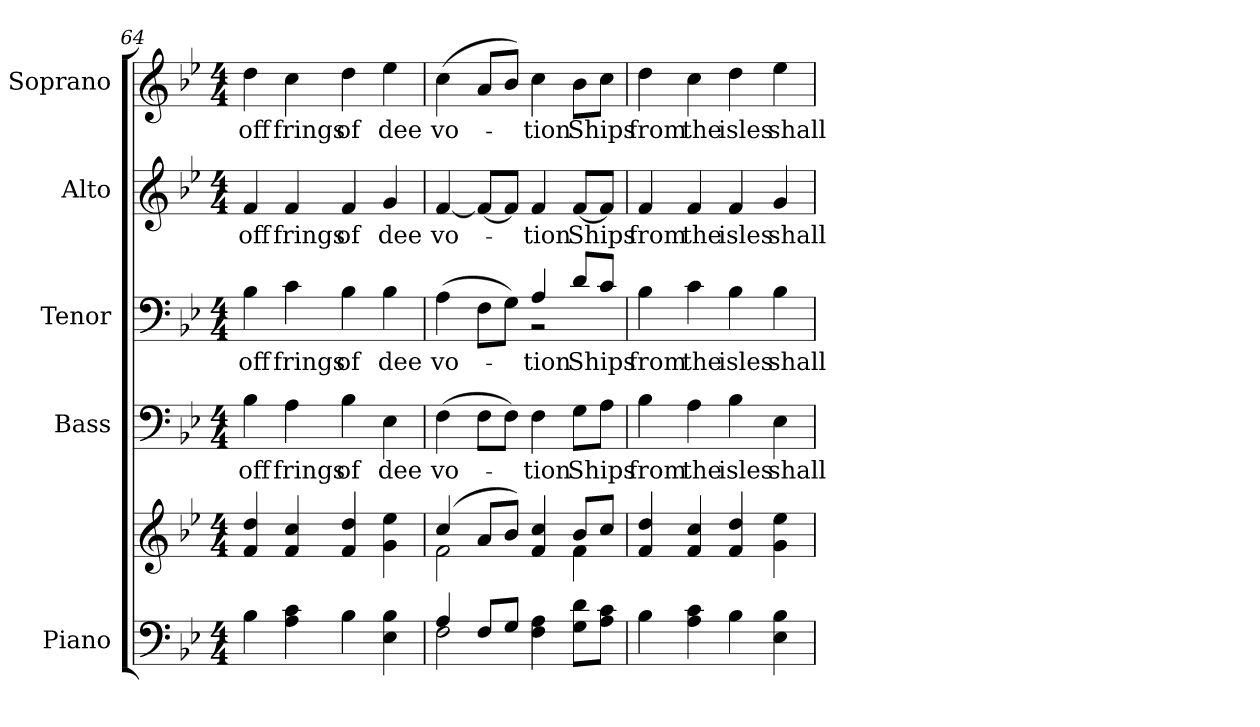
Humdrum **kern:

**kern	**kern	**kern	**text	**kern	**text	**kern	**text	**kern	**text
*part5	*part5	*part4	*part4	*part3	*part3	*part2	*part2	*part1	*part1
*staff6	*staff5	*staff4	*staff4	*staff3	*staff3	*staff2	*staff2	*staff1	*staff1
*I"Piano	*	*I"Bass	*	*I"Tenor	*	*I"Alto	*	*I"Soprano	*
*I'Pno.	*	*I'B.	*	*I'T.	*	*I'A.	*	*I'S.	*
!!LO:PB:g=z
*clefF4	*clefG2	*clefF4	*	*clefF4	*	*clefG2	*	*clefG2	*
*k[b-e-]	*k[b-e-]	*k[b-e-]	*	*k[b-e-]	*	*k[b-e-]	*	*k[b-e-]	*
*B-:	*B-:	*B-:	*	*B-:	*	*B-:	*	*B-:	*
*M4/4	*M4/4	*M4/4	*	*M4/4	*	*M4/4	*	*M4/4	*
=64	=64	=64	=64	=64	=64	=64	=64	=64	=64
!	!	!	!LO:LY:b:color=#000000	!	!	!	!	!	!
!	!	!	!	!	!LO:LY:b:color=#000000	!	!	!	!
!	!	!	!	!	!	!	!LO:LY:b:color=#000000	!	!
!	!	!	!	!	!	!	!	!	!LO:LY:b:color=#000000
4B-i\	4fi/ 4ddi	4B-i\	off	4B-i\	off	4fi/	off	4ddi\	off
!	!	!	!LO:LY:b:color=#000000	!	!	!	!	!	!
!	!	!	!	!	!LO:LY:b:color=#000000	!	!	!	!
!	!	!	!	!	!	!	!LO:LY:b:color=#000000	!	!
!	!	!	!	!	!	!	!	!	!LO:LY:b:color=#000000
4Ai\ 4ci	4fi/ 4cci	4Ai\	frings	4ci\	frings	4fi/	frings	4cci\	frings
!	!	!	!LO:LY:b:color=#000000	!	!	!	!	!	!
!	!	!	!	!	!LO:LY:b:color=#000000	!	!	!	!
!	!	!	!	!	!	!	!LO:LY:b:color=#000000	!	!
!	!	!	!	!	!	!	!	!	!LO:LY:b:color=#000000
4B-i\	4fi/ 4ddi	4B-i\	of	4B-i\	of	4fi/	of	4ddi\	of
!	!	!	!LO:LY:b:color=#000000	!	!	!	!	!	!
!	!	!	!	!	!LO:LY:b:color=#000000	!	!	!	!
!	!	!	!	!	!	!	!LO:LY:b:color=#000000	!	!
!	!	!	!	!	!	!	!	!	!LO:LY:b:color=#000000
4E-i\ 4B-i	4gi\ 4ee-i	4E-i\	dee	4B-i\	dee	4gi/	dee	4ee-i\	dee
=65	=65	=65	=65	=65	=65	=65	=65	=65	=65
*^	*^	*	*	*	*	*	*	*	*
!	!	!	!	!	!LO:LY:b:color=#000000	!	!	!	!	!	!
!	!	!	!	!	!	!	!LO:LY:b:color=#000000	!	!	!	!
*	*	*	*	*	*	*^	*	*	*	*	*
!	!	!	!	!	!	!	!	!	!	!LO:LY:b:color=#000000	!	!
!	!	!	!	!	!	!	!	!	!	!	!	!LO:LY:b:color=#000000
4Ai/	2Fi\	(4cci/	2fi\	(4Fi\	vo-	(4Ai\	2ryy	vo-	[<4fi/	vo-	(4cci\	vo-
8Fi/L	.	8ai/L	.	8Fi\L	.	8Fi\L	.	.	8fi/L_<	.	8ai/L	.
8Gi/J	.	8b-i/J)	.	8Fi\J)	.	8Gi\J)	.	.	8fi/J]	.	8b-i/J)	.
!	!	!	!	!	!LO:LY:b:color=#000000	!	!	!	!	!	!	!
!	!	!	!	!	!	!	!	!LO:LY:b:color=#000000	!	!	!	!
!	!	!	!	!	!	!	!	!	!	!LO:LY:b:color=#000000	!	!
!	!	!	!	!	!	!	!	!	!	!	!	!LO:LY:b:color=#000000
4Fi\ 4Ai	2ryy	4fi/ 4cci	4ryy	4Fi\	-tion	4Ai/	2r	-tion	4fi/	-tion	4cci\	-tion
!	!	!	!	!	!LO:LY:b:color=#000000	!	!	!	!	!	!	!
!	!	!	!	!	!	!	!	!LO:LY:b:color=#000000	!	!	!	!
!	!	!	!	!	!	!	!	!	!	!LO:LY:b:color=#000000	!	!
!	!	!	!	!	!	!	!	!	!	!	!	!LO:LY:b:color=#000000
8Gi\ 8diL	.	8b-i/L	4fi\	8Gi\L	Ships	8di/L	.	Ships	[<8fi/L	Ships	8b-i\L	Ships
8Ai\ 8ciJ	.	8cci/J	.	8Ai\J	.	8ci/J	.	.	8fi/J]	.	8cci\J	.
*v	*v	*	*	*	*	*v	*v	*	*	*	*	*
*	*v	*v	*	*	*	*	*	*	*	*
!!LO:PB:g=z
=66	=66	=66	=66	=66	=66	=66	=66	=66	=66
!	!	!	!LO:LY:b:color=#000000	!	!	!	!	!	!
!	!	!	!	!	!LO:LY:b:color=#000000	!	!	!	!
!	!	!	!	!	!	!	!LO:LY:b:color=#000000	!	!
!	!	!	!	!	!	!	!	!	!LO:LY:b:color=#000000
4B-i\	4fi/ 4ddi	4B-i\	from	4B-i\	from	4fi/	from	4ddi\	from
!	!	!	!LO:LY:b:color=#000000	!	!	!	!	!	!
!	!	!	!	!	!LO:LY:b:color=#000000	!	!	!	!
!	!	!	!	!	!	!	!LO:LY:b:color=#000000	!	!
!	!	!	!	!	!	!	!	!	!LO:LY:b:color=#000000
4Ai\ 4ci	4fi/ 4cci	4Ai\	the	4ci\	the	4fi/	the	4cci\	the
!	!	!	!LO:LY:b:color=#000000	!	!	!	!	!	!
!	!	!	!	!	!LO:LY:b:color=#000000	!	!	!	!
!	!	!	!	!	!	!	!LO:LY:b:color=#000000	!	!
!	!	!	!	!	!	!	!	!	!LO:LY:b:color=#000000
4B-i\	4fi/ 4ddi	4B-i\	isles	4B-i\	isles	4fi/	isles	4ddi\	isles
!	!	!	!LO:LY:b:color=#000000	!	!	!	!	!	!
!	!	!	!	!	!LO:LY:b:color=#000000	!	!	!	!
!	!	!	!	!	!	!	!LO:LY:b:color=#000000	!	!
!	!	!	!	!	!	!	!	!	!LO:LY:b:color=#000000
4E-i\ 4B-i	4gi\ 4ee-i	4E-i\	shall	4B-i\	shall	4gi/	shall	4ee-i\	shall
=	=	=	=	=	=	=	=	=	=
*-	*-	*-	*-	*-	*-	*-	*-	*-	*-
